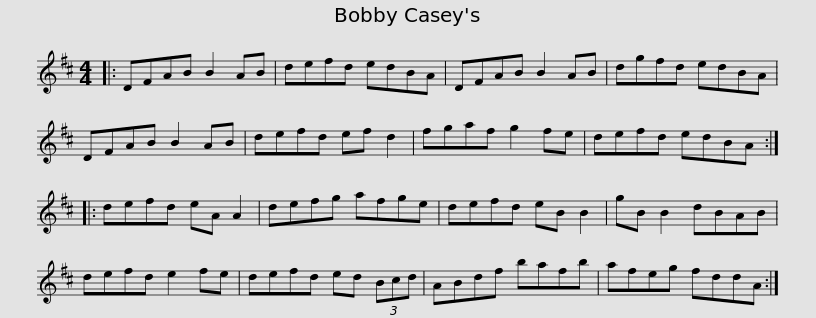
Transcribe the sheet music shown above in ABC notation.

X:1
L:1/8
M:4/4
I:linebreak $
K:D
V:1 treble
V:1
|: DFAB B2 AB | defd edBA | DFAB B2 AB | dgfd edBA | DFAB B2 AB |$ %5
 defd ef d2 | fgaf g2 fe | defd edBA :: defd eA A2 | defg afge | %10
 defd eB B2 |$ gB B2 dBAB | defd e2 fe | defd ed (3Bcd | ABdf bafb | %15
 afeg fddA :| %16
